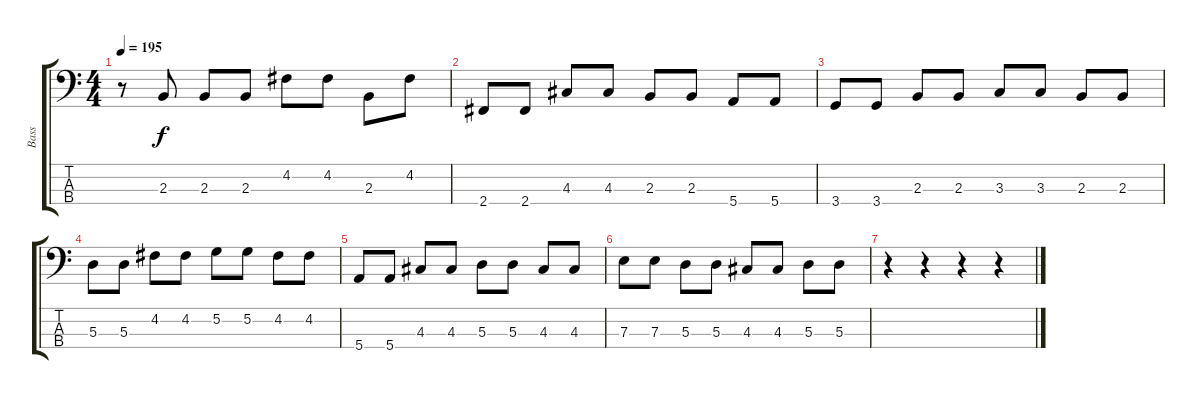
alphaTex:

\track ("Bass" "Bass") {instrument electricbassfinger}
\staff {score tabs}
\tuning (G2 D2 A1 E1) {hide}
\ts (4 4)
\tempo 195
\clef f4
\ks c
r.8{dy f} 2.3.8 2.3.8 2.3.8 4.2.8 4.2.8 2.3.8 4.2.8 |
2.4.8 2.4.8 4.3.8 4.3.8 2.3.8 2.3.8 5.4.8 5.4.8 |
3.4.8 3.4.8 2.3.8 2.3.8 3.3.8 3.3.8 2.3.8 2.3.8 |
5.3.8 5.3.8 4.2.8 4.2.8 5.2.8 5.2.8 4.2.8 4.2.8 |
5.4.8 5.4.8 4.3.8 4.3.8 5.3.8 5.3.8 4.3.8 4.3.8 |
7.3.8 7.3.8 5.3.8 5.3.8 4.3.8 4.3.8 5.3.8 5.3.8 |
r.4 r.4 r.4 r.4
